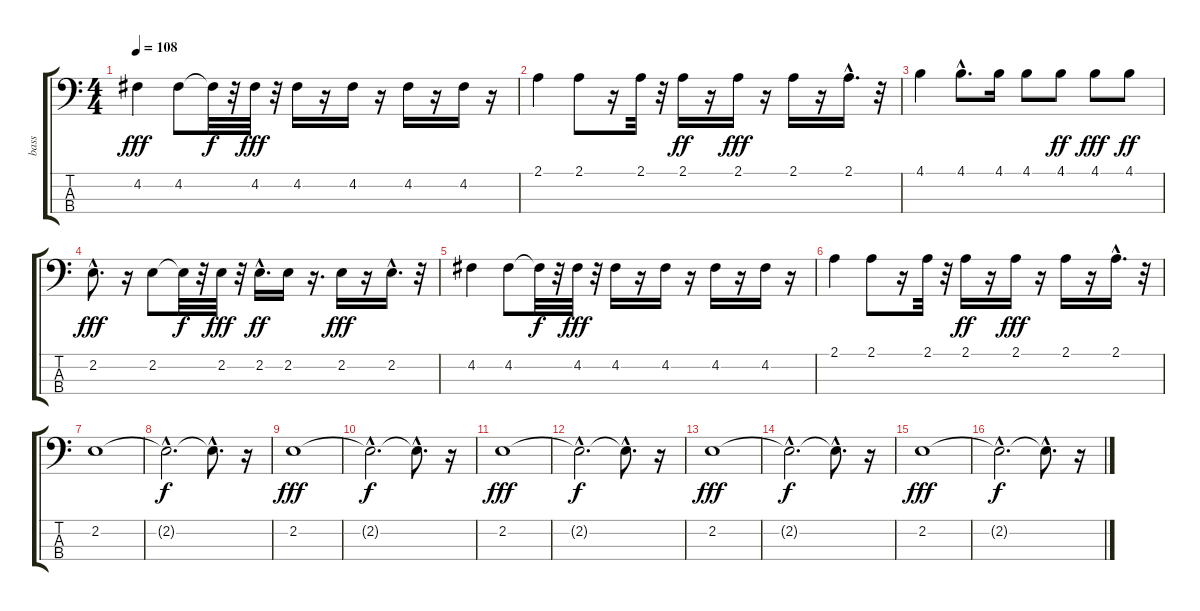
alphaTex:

\track ("bass" "bass") {instrument fretlessbass}
\staff {score tabs}
\tuning (G2 D2 A1 E1) {hide}
\ts (4 4)
\tempo 108
\clef f4
\ks c
4.2.4{dy fff} 4.2.8 4.2{t}.32{dy f} r.32 4.2.32{dy fff} r.32 4.2.16 r.16 4.2.16 r.16 4.2.16 r.16 4.2.16 r.16 |
2.1.4 2.1.8 r.16 2.1.32 r.32 2.1.16{dy ff} r.16 2.1.16{dy fff} r.16 2.1.16 r.16 2.1{hac}.16{d} r.32 |
4.1.4{volume 14 instrument fretlessbass} 4.1{hac}.8{d} 4.1.16 4.1.8 4.1.8{dy ff} 4.1.8{dy fff} 4.1.8{dy ff} |
2.2{hac}.8{d dy fff} r.16 2.2.8 2.2{t}.32{dy f} r.32 2.2.32{dy fff} r.32 2.2{hac}.16{d dy ff} 2.2.16 r.16{d} 2.2.16{dy fff} r.16 2.2{hac}.16{d} r.32 |
4.2.4 4.2.8 4.2{t}.32{dy f} r.32 4.2.32{dy fff} r.32 4.2.16 r.16 4.2.16 r.16 4.2.16 r.16 4.2.16 r.16 |
2.1.4 2.1.8 r.16 2.1.32 r.32 2.1.16{dy ff} r.16 2.1.16{dy fff} r.16 2.1.16 r.16 2.1{hac}.16{d} r.32 |
2.2.1{volume 14 instrument fretlessbass} |
2.2{hac t}.2{d dy f} 2.2{hac t}.8{d} r.16 |
2.2.1{dy fff volume 14 instrument fretlessbass} |
2.2{hac t}.2{d dy f} 2.2{hac t}.8{d} r.16 |
2.2.1{dy fff volume 14 instrument fretlessbass} |
2.2{hac t}.2{d dy f} 2.2{hac t}.8{d} r.16 |
2.2.1{dy fff volume 14 instrument fretlessbass} |
2.2{hac t}.2{d dy f} 2.2{hac t}.8{d} r.16 |
2.2.1{dy fff} |
2.2{hac t}.2{d dy f} 2.2{hac t}.8{d} r.16
